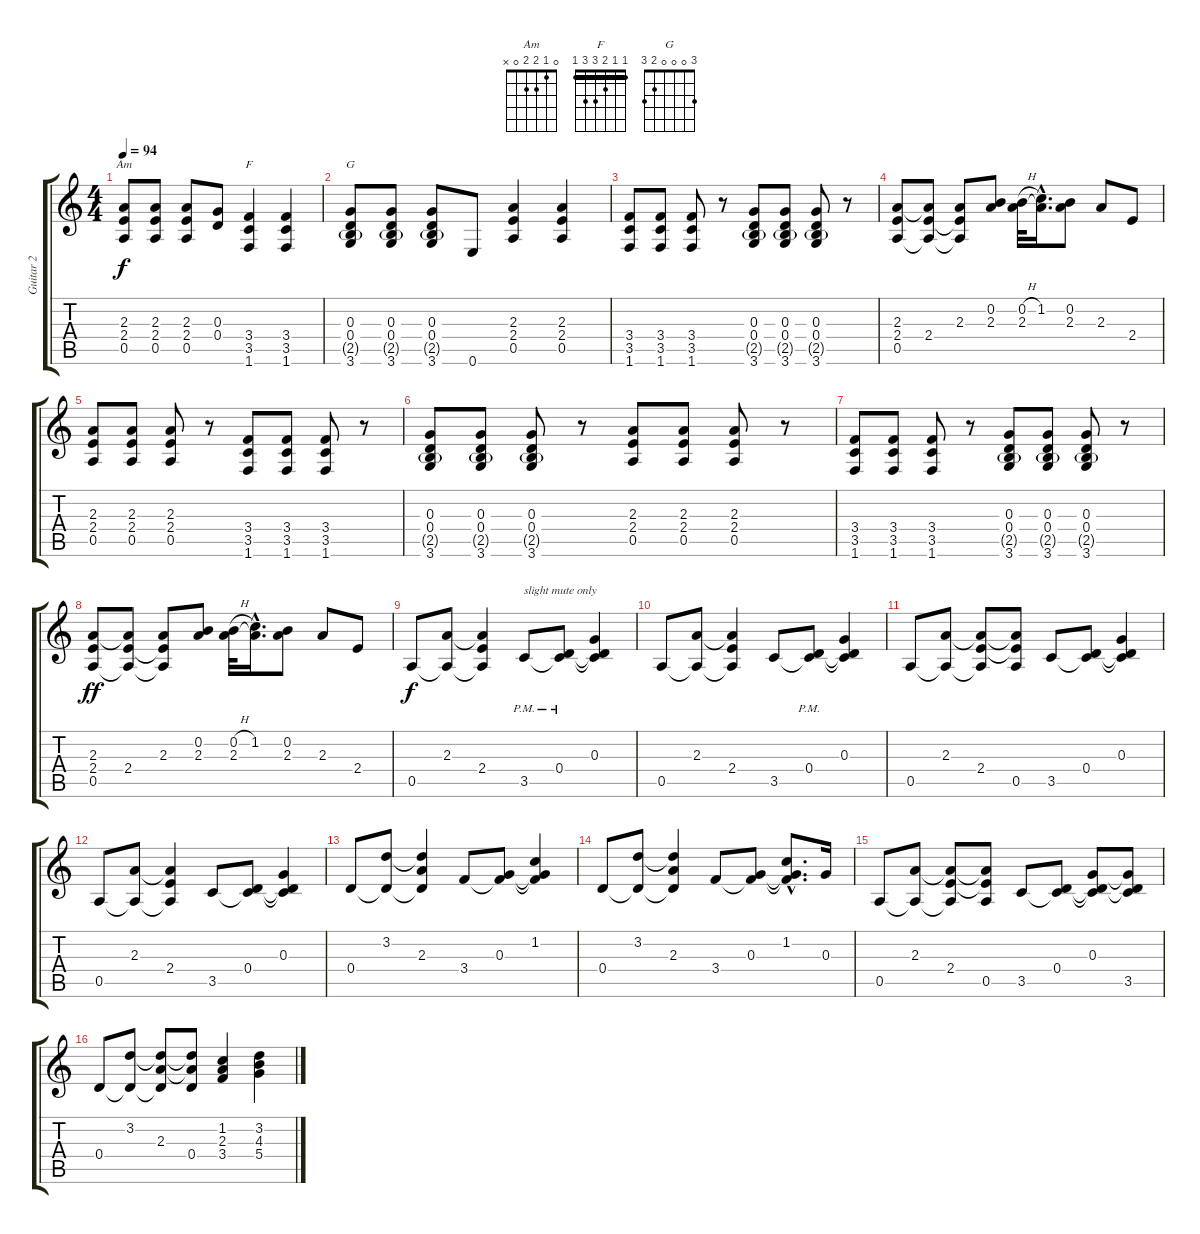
\track ("Guitar 2" "Guitar 2") {instrument overdrivenguitar}
\staff {score tabs}
\tuning (E4 B3 G3 D3 A2 E2) {hide}
\chord ("Am" 0 1 2 2 0 x)
\chord ("F" 1 1 2 3 3 1) {barre 1}
\chord ("G" 3 0 0 0 2 3)
\ts (4 4)
\tempo 94
\clef g2
\ks c
(2.3 2.4 0.5).8{ch "Am" dy f} (2.3 2.4 0.5).8 (2.3 2.4 0.5).8 (0.3 0.4).8 (3.4 3.5 1.6).4{ch "F"} (3.4 3.5 1.6).4 |
(0.3 0.4 2.5{g} 3.6).8{ch "G"} (0.3 0.4 2.5{g} 3.6).8 (0.3 0.4 2.5{g} 3.6).8 0.6.8 (2.3 2.4 0.5).4 (2.3 2.4 0.5).4 |
(3.4 3.5 1.6).8 (3.4 3.5 1.6).8 (3.4 3.5 1.6).8 r.8 (0.3 0.4 2.5{g} 3.6).8 (0.3 0.4 2.5{g} 3.6).8 (0.3 0.4 2.5{g} 3.6).8 r.8 |
(2.3 2.4 0.5).8 (2.3{t} 2.4 0.5{t}).8 (2.3 2.4{t} 0.5{t}).8 (0.2 2.3).8 (0.2{h} 2.3).32 (1.2{hac} 2.3{hac t}).16{d} (0.2 2.3).8 2.3.8 2.4.8 |
(2.3 2.4 0.5).8 (2.3 2.4 0.5).8 (2.3 2.4 0.5).8 r.8 (3.4 3.5 1.6).8 (3.4 3.5 1.6).8 (3.4 3.5 1.6).8 r.8 |
(0.3 0.4 2.5{g} 3.6).8 (0.3 0.4 2.5{g} 3.6).8 (0.3 0.4 2.5{g} 3.6).8 r.8 (2.3 2.4 0.5).8 (2.3 2.4 0.5).8 (2.3 2.4 0.5).8 r.8 |
(3.4 3.5 1.6).8 (3.4 3.5 1.6).8 (3.4 3.5 1.6).8 r.8 (0.3 0.4 2.5{g} 3.6).8 (0.3 0.4 2.5{g} 3.6).8 (0.3 0.4 2.5{g} 3.6).8 r.8 |
(2.3 2.4 0.5).8{dy ff} (2.3{t} 2.4 0.5{t}).8 (2.3 2.4{t} 0.5{t}).8 (0.2 2.3).8 (0.2{h} 2.3).32 (1.2{hac} 2.3{hac t}).16{d} (0.2 2.3).8 2.3.8 2.4.8 |
0.5.8{dy f volume 10 instrument electricguitarclean} (2.3 0.5{t}).8 (2.3{t} 2.4 0.5{t}).4 3.5{pm}.8{txt "slight mute only"} (0.4{pm} 3.5{t}).8 (0.3 0.4{t} 3.5{t}).4 |
0.5.8 (2.3 0.5{t}).8 (2.3{t} 2.4 0.5{t}).4 3.5.8 (0.4{pm} 3.5{t}).8 (0.3 0.4{t} 3.5{t}).4 |
0.5.8 (2.3 0.5{t}).8 (2.3{t} 2.4 0.5{t}).8 (2.3{t} 2.4{t} 0.5).8 3.5.8 (0.4 3.5{t}).8 (0.3 0.4{t} 3.5{t}).4 |
0.5.8 (2.3 0.5{t}).8 (2.3{t} 2.4 0.5{t}).4 3.5.8 (0.4 3.5{t}).8 (0.3 0.4{t} 3.5{t}).4 |
0.4.8 (3.2 0.4{t}).8 (3.2{t} 2.3 0.4{t}).4 3.4.8 (0.3 3.4{t}).8 (1.2 0.3{t} 3.4{t}).4 |
0.4.8 (3.2 0.4{t}).8 (3.2{t} 2.3 0.4{t}).4 3.4.8 (0.3 3.4{t}).8 (1.2{hac} 0.3{hac t} 3.4{hac t}).8{d} 0.3.16 |
0.5.8 (2.3 0.5{t}).8 (2.3{t} 2.4 0.5{t}).8 (2.3{t} 2.4{t} 0.5).8 3.5.8 (0.4 3.5{t}).8 (0.3 0.4{t} 3.5{t}).8 (0.3{t} 0.4{t} 3.5).8 |
0.4.8 (3.2 0.4{t}).8 (3.2{t} 2.3 0.4{t}).8 (3.2{t} 2.3{t} 0.4).8 (1.2 2.3 3.4).4{instrument overdrivenguitar} (3.2 4.3 5.4).4
